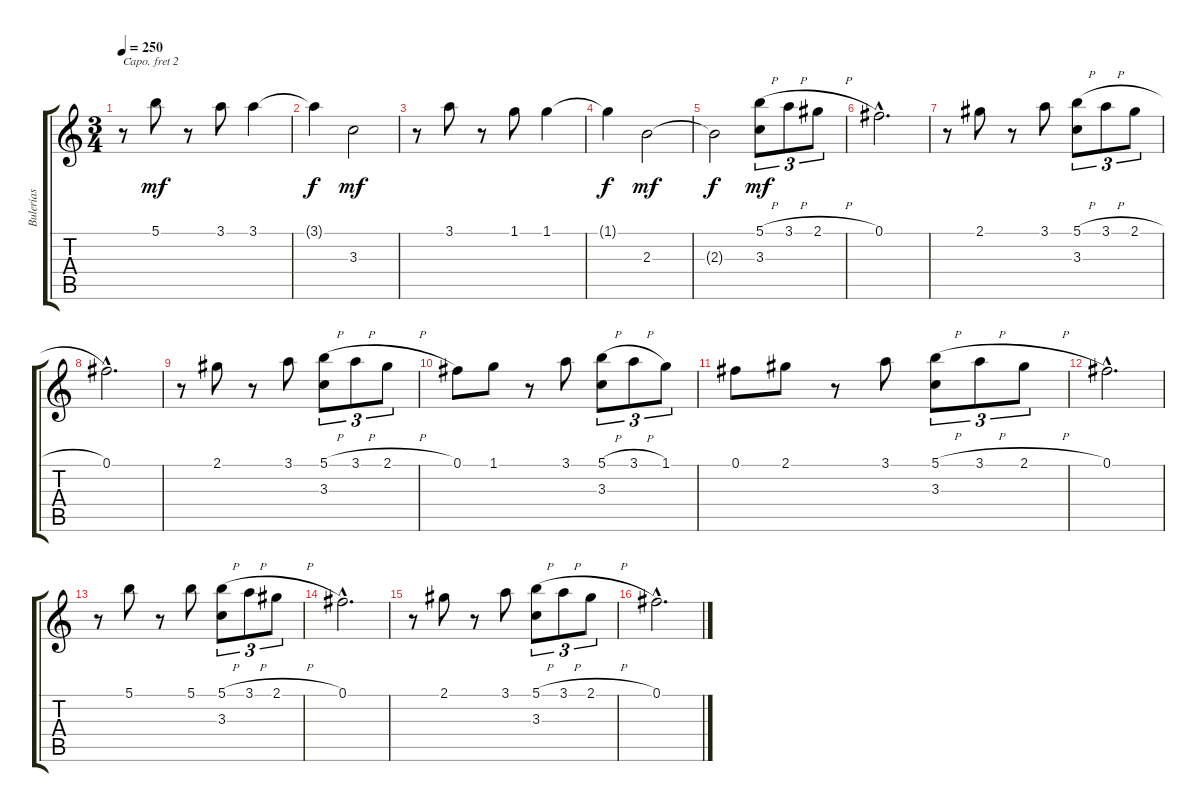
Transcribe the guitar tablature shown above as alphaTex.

\track ("Bulerias" "Bulerias") {instrument acousticguitarnylon}
\staff {score tabs}
\capo 2
\tuning (E4 B3 G3 D3 A2 E2) {hide}
\ts (3 4)
\tempo 250
\clef g2
\ks c
r.8{dy mf} 5.1.8 r.8 3.1.8 3.1.4 |
3.1{t}.4{dy f} 3.3.2{dy mf} |
r.8 3.1.8 r.8 1.1.8 1.1.4 |
1.1{t}.4{dy f} 2.3.2{dy mf} |
2.3{t}.2{dy f} (5.1{h} 3.3).8{tu (3 2) dy mf} 3.1{h}.8{tu (3 2)} 2.1{h}.8{tu (3 2)} |
0.1{hac}.2{d} |
r.8 2.1.8 r.8 3.1.8 (5.1{h} 3.3).8{tu (3 2)} 3.1{h}.8{tu (3 2)} 2.1{h}.8{tu (3 2)} |
0.1{hac}.2{d} |
r.8 2.1.8 r.8 3.1.8 (5.1{h} 3.3).8{tu (3 2)} 3.1{h}.8{tu (3 2)} 2.1{h}.8{tu (3 2)} |
0.1.8 1.1.8 r.8 3.1.8 (5.1{h} 3.3).8{tu (3 2)} 3.1{h}.8{tu (3 2)} 1.1.8{tu (3 2)} |
0.1.8 2.1.8 r.8 3.1.8 (5.1{h} 3.3).8{tu (3 2)} 3.1{h}.8{tu (3 2)} 2.1{h}.8{tu (3 2)} |
0.1{hac}.2{d} |
r.8 5.1.8 r.8 5.1.8 (5.1{h} 3.3).8{tu (3 2)} 3.1{h}.8{tu (3 2)} 2.1{h}.8{tu (3 2)} |
0.1{hac}.2{d} |
r.8 2.1.8 r.8 3.1.8 (5.1{h} 3.3).8{tu (3 2)} 3.1{h}.8{tu (3 2)} 2.1{h}.8{tu (3 2)} |
0.1{hac}.2{d}
